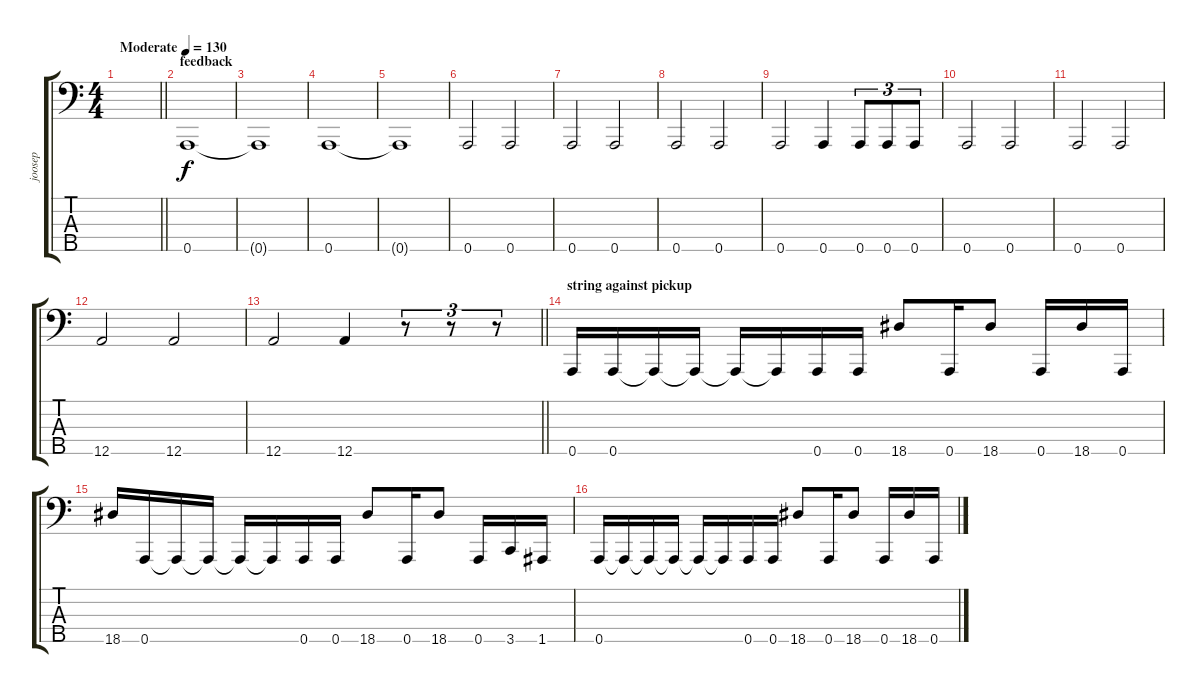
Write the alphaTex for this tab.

\track ("joosep" "joosep") {instrument slapbass1}
\staff {score tabs}
\tuning (G2 D2 A1 E1 A0) {hide}
\ts (4 4)
\tempo (130 "Moderate")
\clef f4
\barLineRight lightlight
\ks c
|
\section ("" "feedback")
0.5.1 |
0.5{t}.1 |
0.5.1 |
0.5{t}.1 |
0.5.2 0.5.2 |
0.5.2 0.5.2 |
0.5.2 0.5.2 |
0.5.2 0.5.4 0.5.8{tu (3 2)} 0.5.8{tu (3 2)} 0.5.8{tu (3 2)} |
0.5.2 0.5.2 |
0.5.2 0.5.2 |
12.5.2 12.5.2 |
\barLineRight lightlight
12.5.2 12.5.4 r.8{tu (3 2)} r.8{tu (3 2)} r.8{tu (3 2)} |
\section ("" "string against pickup")
0.5.16 0.5.16 0.5{t}.16 0.5{t}.16 0.5{t}.16 0.5{t}.16 0.5.16 0.5.16 18.5.8 0.5.16 18.5.8 0.5.16 18.5.16 0.5.16 |
18.5.16 0.5.16 0.5{t}.16 0.5{t}.16 0.5{t}.16 0.5{t}.16 0.5.16 0.5.16 18.5.8 0.5.16 18.5.8 0.5.16 3.5.16 1.5.16 |
0.5.16 0.5{t}.16 0.5{t}.16 0.5{t}.16 0.5{t}.16 0.5{t}.16 0.5.16 0.5.16 18.5.8 0.5.16 18.5.8 0.5.16 18.5.16 0.5.16
